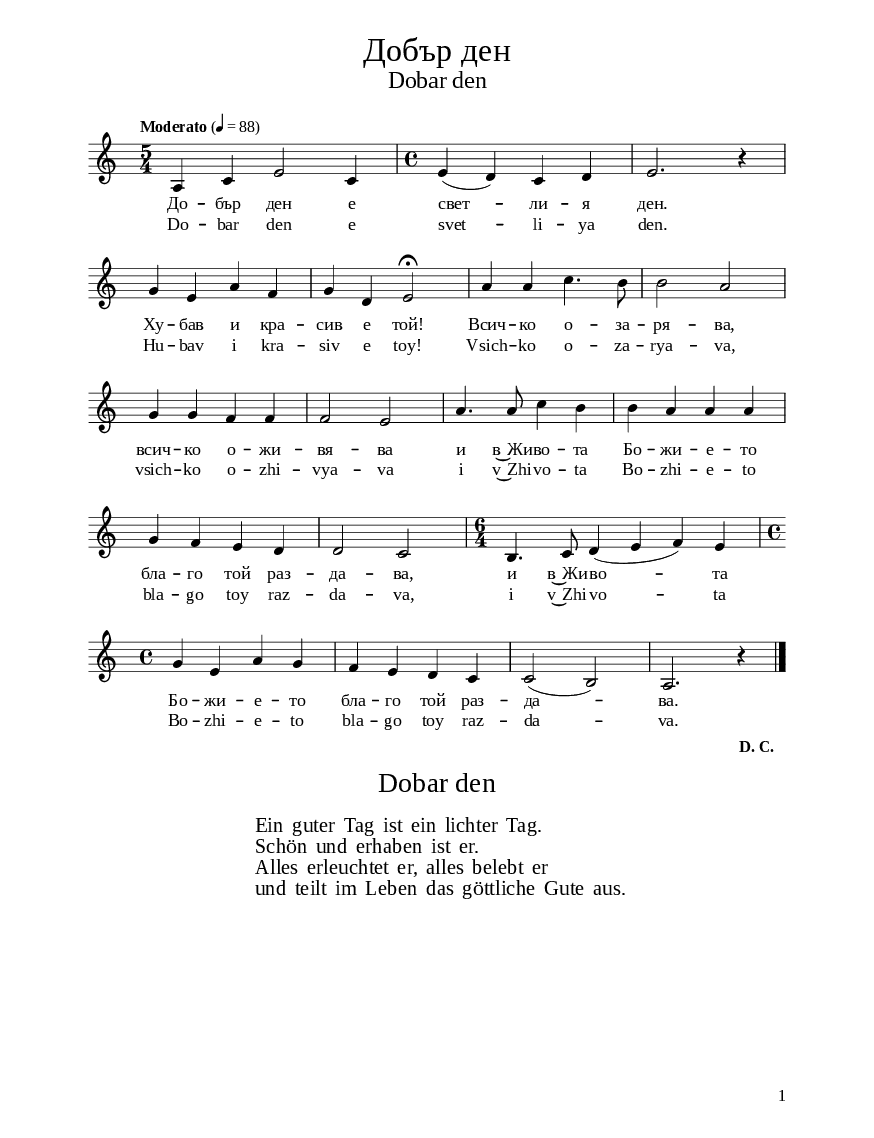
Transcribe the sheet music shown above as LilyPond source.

\version "2.24.1"

% include paper part and global functions
\include "include/globals.ily"

\bookpart {
   \label #'ref095_2
  \tocItem \markup "Добър ден – Dobar den"
  \include "include/bookpart-paper.ily"
  \score {
    \include "include/score-layout.ily"


    \new Voice \absolute  {
      \clef treble
      \key a \minor
      \time 5/4
      \tempoFunc "Moderato" 4 "88"

      a4 c' e'2 c'4 | \time 4/4  e'4 ( d' ) c'  d'  | e'2. r4 \break |

      g'4 e' a' f' | g'4 d' e'2 \fermata | a'4 a' c''4. b'8 | b'2 a' \break |

      g'4 g' f' f' |  f'2 e' | a'4. a'8 c''4 b' | b'4 a' a' a' \break |

      g'4 f' e' d' | d'2 c' |  \time 6/4  b4. c'8 d'4 ( e' f' ) e' \break |

      \time 4/4  g'4 e' a' g' | f'4 e' d' c' | c'2 ( b ) | a2. r4 \break |

      \bar "|."
    }

    \addlyrics {
      До -- бър
      ден е свет -- ли -- я ден. Ху -- бав и кра --
      сив е той! Всич -- ко о -- за -- ря -- ва, всич
      -- ко о -- жи -- вя -- ва и в~Жи -- во -- та Бо
      -- жи -- е -- то бла -- го той раз -- да -- ва,
      и в~Жи -- во -- та Бо -- жи -- е -- то бла -- го
      той раз -- да -- ва.

    }

    \addlyrics {
      Do -- bar
      den e svet -- li -- ya den. Hu -- bav i kra --
      siv e toy! Vsich -- ko o -- za -- rya -- va, vsich
      -- ko o -- zhi -- vya -- va i v~Zhi -- vo -- ta Bo
      -- zhi -- e -- to bla -- go toy raz -- da -- va,
      i v~Zhi -- vo -- ta Bo -- zhi -- e -- to bla -- go
      toy raz -- da -- va.
    }


    \header {
      title = \titleFunc "Добър ден" "Dobar den"
    }

    \midi{}

  } % score

  \markup \dc-one "D. C."
  

  % include foreign translation(s) of the song
  \version "2.24.1"

\markup \fill-line { \fontsize #deTitleFontSize "Dobar den" }
\markup \null
\markup \null
\markup \fontsize #deCoupletFontSize {
  \hspace #16
  \override #`(baseline-skip . ,deCoupletBaselineSkip)

  \column {
    \line { Ein guter Tag ist ein lichter Tag.  }

    \line { Schön und erhaben ist er. }

    \line { Alles erleuchtet er, alles belebt er}

    \line { und teilt im Leben das göttliche Gute aus.}



  }


}


} % bookpart
